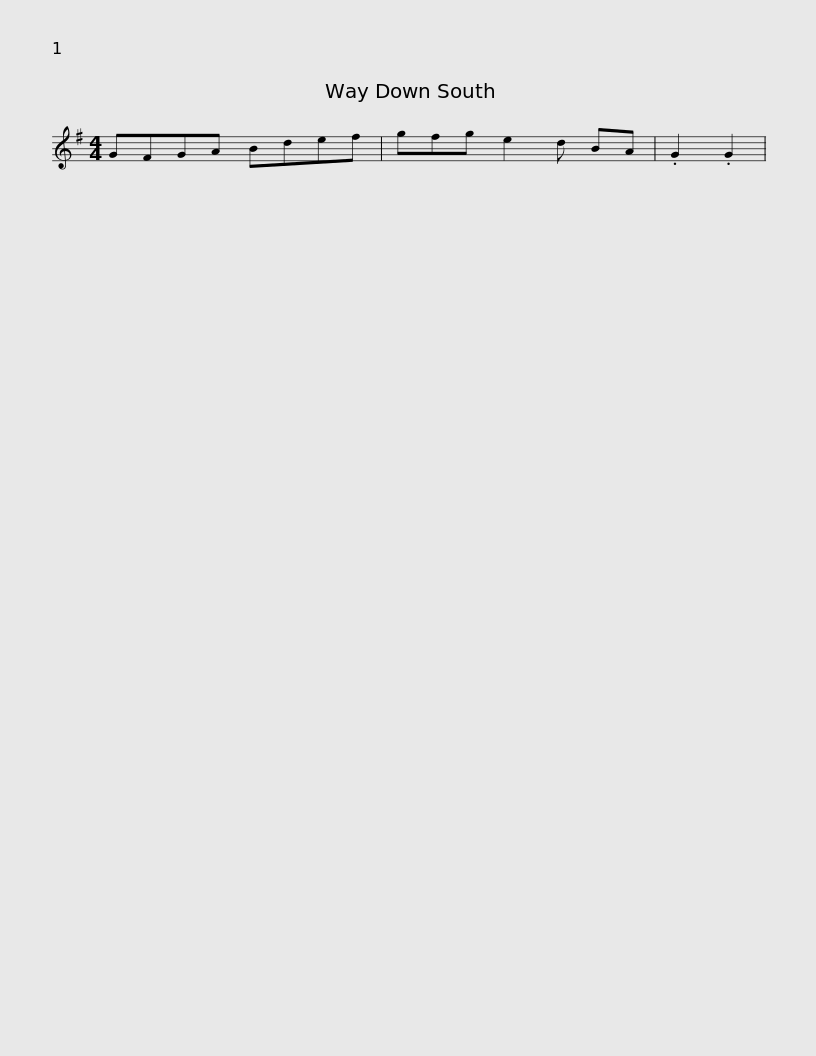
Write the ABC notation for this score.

X:1
L:1/8
M:4/4
I:linebreak $
K:G
V:1 treble
V:1
 GFGA Bdef | gfg e2 d BA | .G2 .G2 | %3
